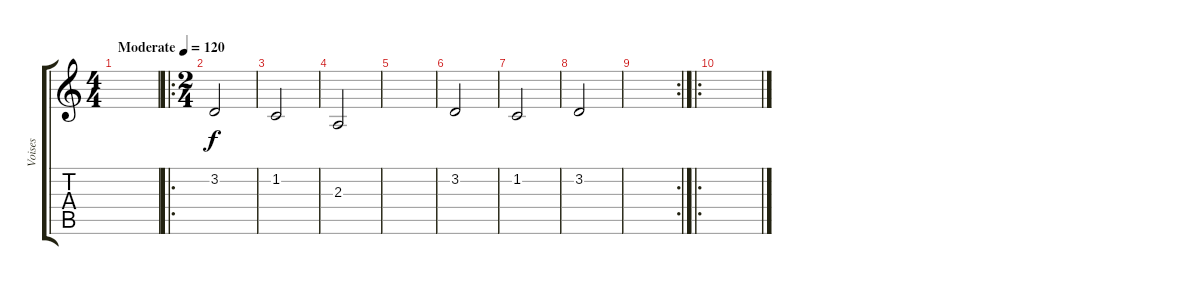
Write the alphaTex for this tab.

\track ("Voises" "Voises") {instrument stringensemble1}
\staff {score tabs}
\tuning (E4 B3 G3 D3 A2 E2) {hide}
\ts (4 4)
\tempo (120 "Moderate")
\clef g2
\ks c
|
\ro
\ts (2 4)
3.2.2 |
1.2.2 |
2.3.2 |
|
3.2.2 |
1.2.2 |
3.2.2 |
\rc 2
|
\ro
